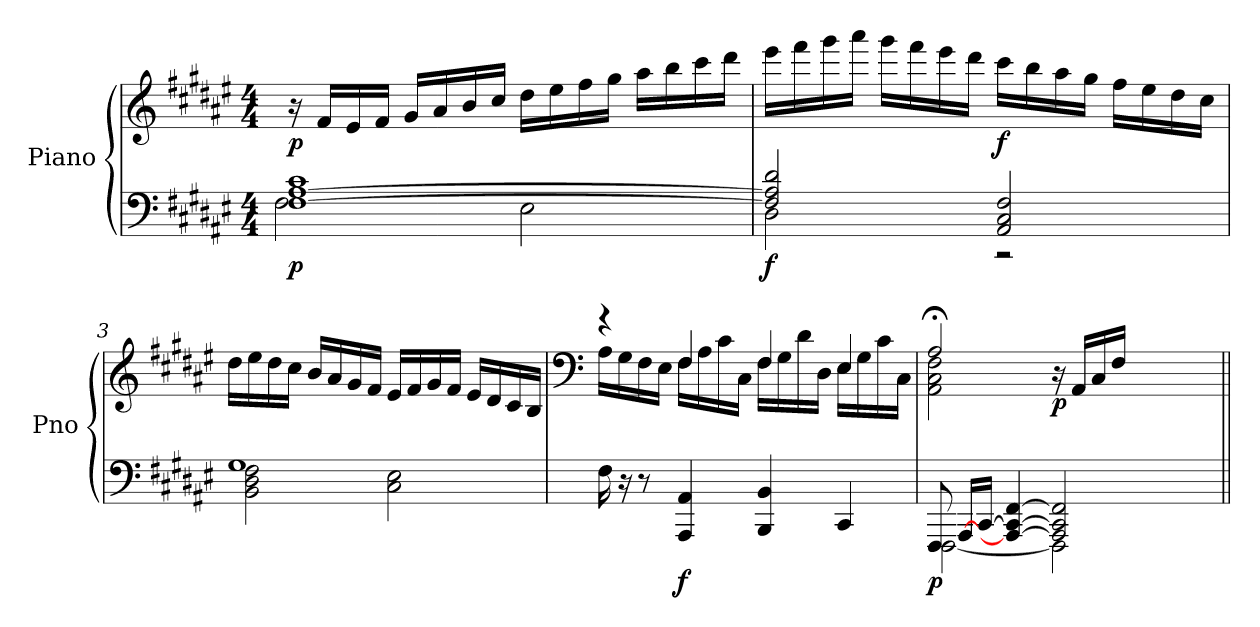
**kern	**dynam	**kern	**dynam
*part2	*part2	*part1	*part1
*staff2	*staff2	*staff1	*staff1
*I"Piano	*	*I"Piano	*
*I'Pno	*	*I'Pno	*
*clefF4	*	*clefG2	*
*k[f#c#g#d#a#e#]	*	*k[f#c#g#d#a#e#]	*
*M4/4	*	*M4/4	*
*MM144	*	*MM144	*
=1	=1	=1	=1
*^	*	*	*
!	!	!LO:DY:b	!	!LO:DY:b
[1F# [1A# 1c#	2F#\	p	16r	p
.	.	.	16f#/LL	.
.	.	.	16e#/	.
.	.	.	16f#/JJ	.
.	.	.	16g#/LL	.
.	.	.	16a#/	.
.	.	.	16b/	.
.	.	.	16cc#/JJ	.
.	2E#\	.	16dd#\LL	.
.	.	.	16ee#\	.
.	.	.	16ff#\	.
.	.	.	16gg#\JJ	.
.	.	.	16aa#\LL	.
.	.	.	16bb\	.
.	.	.	16ccc#\	.
.	.	.	16ddd#\JJ	.
=2	=2	=2	=2	=2
!	!	!LO:DY:b	!	!
2F#/] 2A#/] 2d#/	2D#\	f	16eee#\LL	.
.	.	.	16fff#\	.
.	.	.	16ggg#\	.
.	.	.	16aaa#\JJ	.
.	.	.	16ggg#\LL	.
.	.	.	16fff#\	.
.	.	.	16eee#\	.
.	.	.	16ddd#\JJ	.
!	!	!	!	!LO:DY:b
2AA#/ 2C#/ 2F#/	2r	.	16ccc#\LL	f
.	.	.	16bb\	.
.	.	.	16aa#\	.
.	.	.	16gg#\JJ	.
.	.	.	16ff#\LL	.
.	.	.	16ee#\	.
.	.	.	16dd#\	.
.	.	.	16cc#\JJ	.
!!LO:LB:g=z
=3	=3	=3	=3	=3
1G#	2BB\ 2D#\ 2F#\	.	16dd#\LL	.
.	.	.	16ee#\	.
.	.	.	16dd#\	.
.	.	.	16cc#\JJ	.
.	.	.	16b/LL	.
.	.	.	16a#/	.
.	.	.	16g#/	.
.	.	.	16f#/JJ	.
.	2C#\ 2E#\	.	16e#/LL	.
.	.	.	16f#/	.
.	.	.	16g#/	.
.	.	.	16f#/JJ	.
.	.	.	16e#/LL	.
.	.	.	16d#/	.
.	.	.	16c#/	.
!	!	!	!	!LO:DY:b
.	.	.	16B/JJ	other-dynamics
*v	*v	*	*	*
=4	=4	=4	=4
*	*	*clefF4	*
*	*	*^	*
!	!	!	!	!LO:DY:b
!	!	!	!	!LO:DY:n=1:b
16F#\	.	4r	16A#\LL	other-dynamics f
16r	.	.	16G#\	.
8r	.	.	16F#\	.
.	.	.	16E#\JJ	.
!	!LO:DY:b	!	!	!
4AAA#/ 4AA#/	f	4F#/	16F#\LL	.
.	.	.	16A#\	.
.	.	.	16c#\	.
.	.	.	16C#\JJ	.
4BBB/ 4BB/	.	4F#/	16F#\LL	.
.	.	.	16G#\	.
.	.	.	16d#\	.
.	.	.	16D#\JJ	.
4CC#/	.	4E#/	16E#\LL	.
.	.	.	16G#\	.
.	.	.	16c#\	.
.	.	.	16C#\JJ	.
!!LO:LB:g=z	!!
=5	=5	=5	=5	=5
*^	*	*	*	*
!	!	!LO:DY:b	!	!	!
8FFF#/	[2FFF#\	p	2A#;/	2AA#\ 2C#\ 2F#\	.
[16AAA#/LL	.	.	.	.	.
[16CC#/JJ	.	.	.	.	.
4AAA#/_ 4CC#/_ [4FF#/	.	.	.	.	.
!	!	!	!	!	!LO:DY:b
2AAA#/] 2CC#/] 2FF#/]	2FFF#\]	.	16r	2ryy	p
.	.	.	16AA#/LL	.	.
.	.	.	16C#/	.	.
.	.	.	16F#/JJ	.	.
.	.	.	2ryy	.	.
4ryy	4ryy	.	.	4ryy	.
*v	*v	*	*	*	*
*	*	*v	*v	*
=||	=||	=||	=||
*-	*-	*-	*-
